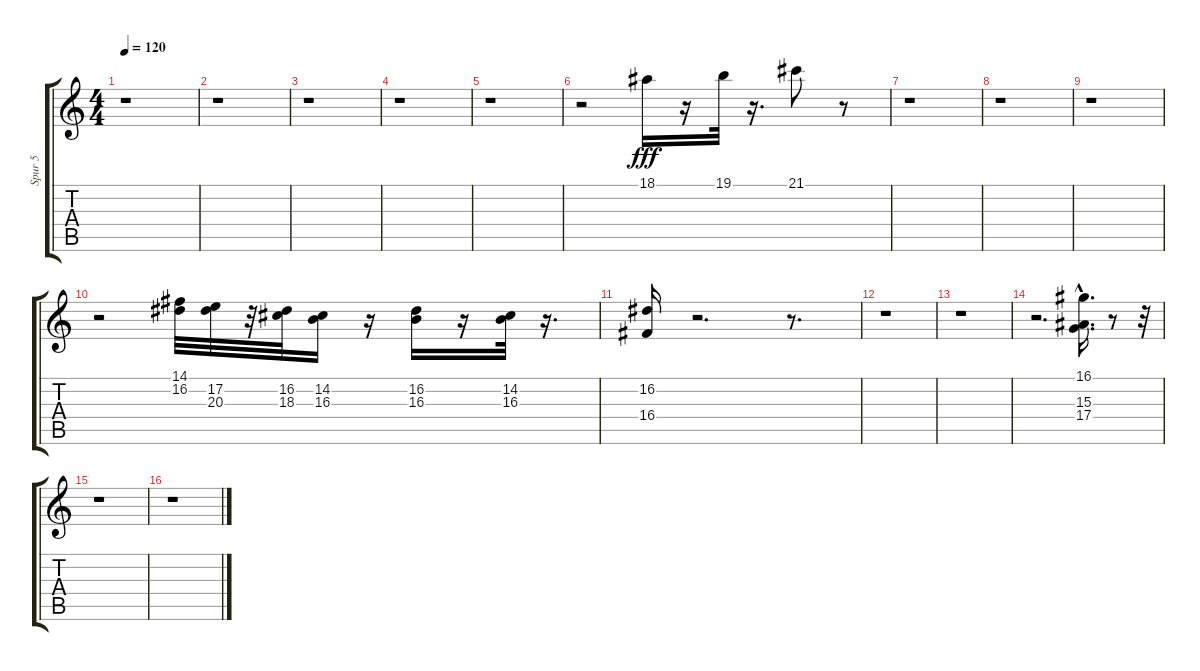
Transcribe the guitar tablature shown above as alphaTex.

\track ("Spur 5" "Spur 5") {instrument trumpet}
\staff {score tabs}
\tuning (E4 B3 G3 D3 A2 E2) {hide}
\ts (4 4)
\tempo 120
\clef g2
\ks c
r.1{dy fff} |
r.1 |
r.1 |
r.1 |
r.1 |
r.2 18.1.16 r.16 19.1.32 r.16{d} 21.1.8 r.8 |
r.1 |
r.1 |
r.1 |
r.2 (14.1 16.2).32 (17.2 20.3).32 r.32 (16.2 18.3).32 (14.2 16.3).16 r.16 (16.2 16.3).16 r.16 (14.2 16.3).32 r.16{d} |
(16.2 16.4).16 r.2{d} r.8{d} |
r.1 |
r.1 |
r.2{d} (16.1{hac} 15.3{hac} 17.4{hac}).16{d} r.8 r.32 |
r.1 |
r.1
